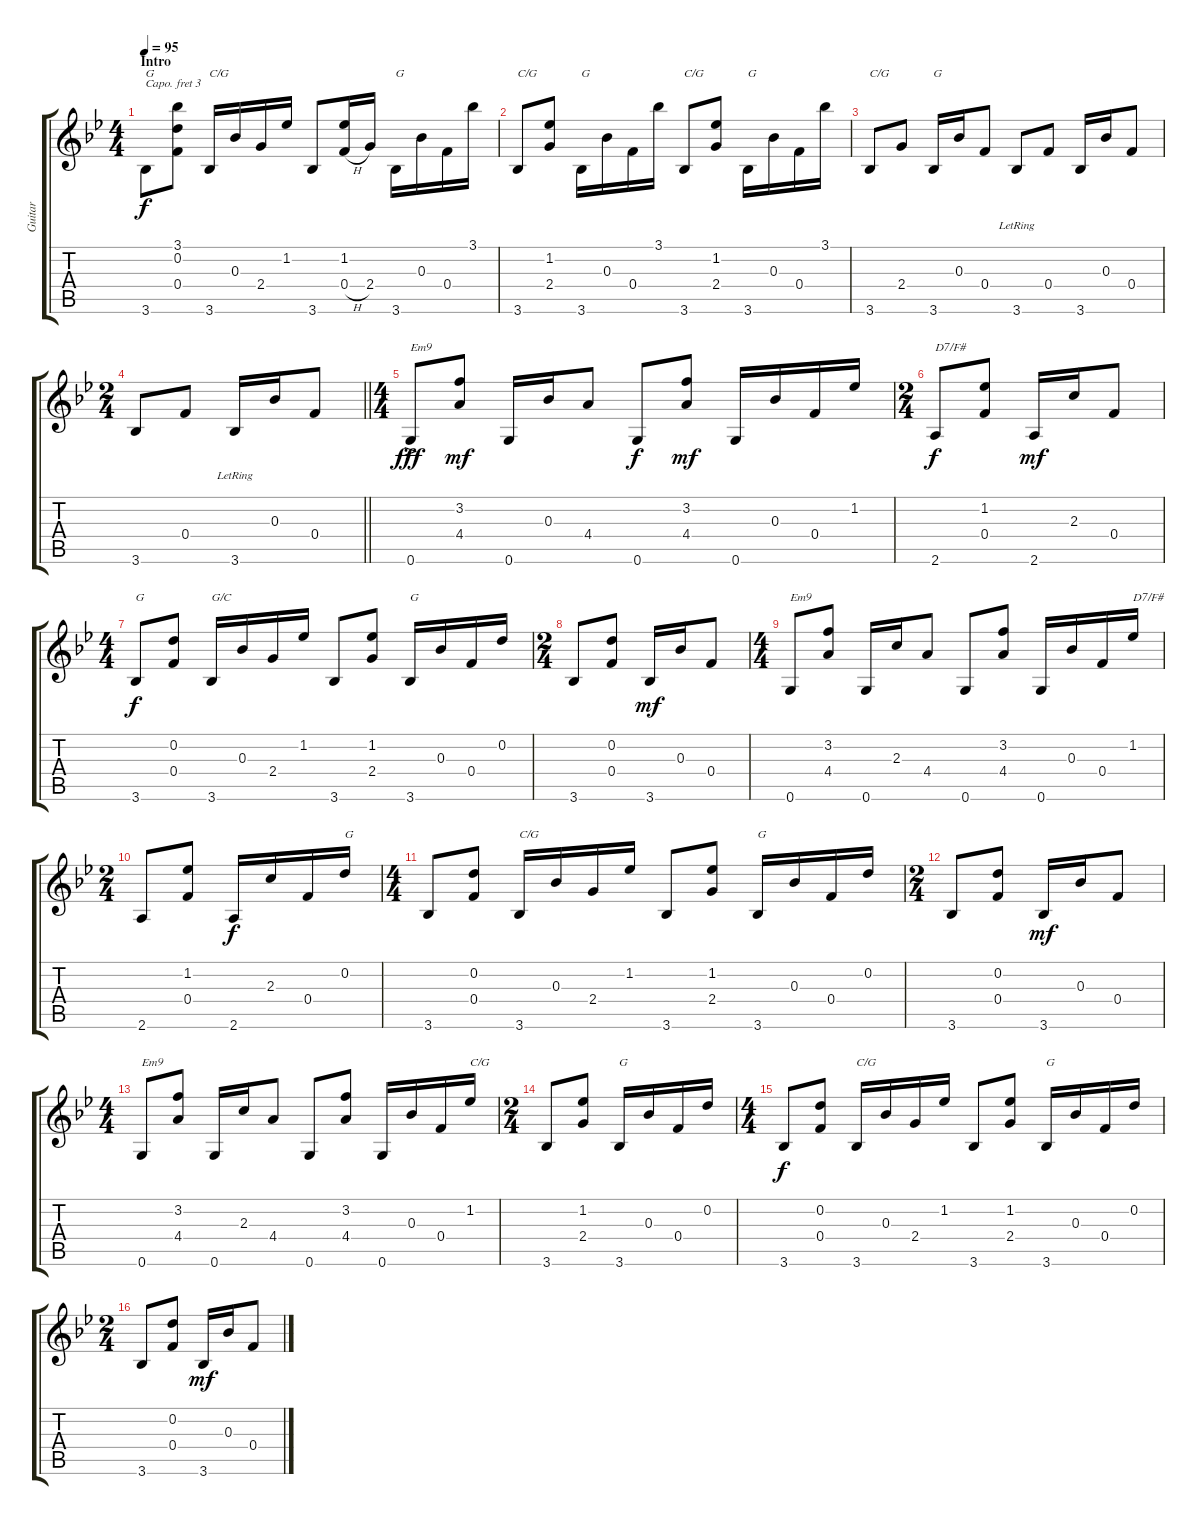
\track ("Guitar" "Guitar") {instrument acousticguitarsteel}
\staff {score tabs}
\capo 3
\tuning (E4 B3 G3 D3 A2 E2) {hide}
\ts (4 4)
\section ("" "Intro")
\tempo 95
\clef g2
\ks bb
3.6.8{txt "G" dy f instrument acousticguitarsteel} (3.1 0.2 0.4).8 3.6.16{txt "C/G"} 0.3.16 2.4.16 1.2.16 3.6.8 (1.2 0.4{h}).16 2.4.16 3.6.16{txt "G"} 0.3.16 0.4.16 3.1.16 |
3.6.8{txt "C/G"} (1.2 2.4).8 3.6.16{txt "G"} 0.3.16 0.4.16 3.1.16 3.6.8{txt "C/G"} (1.2 2.4).8 3.6.16{txt "G"} 0.3.16 0.4.16 3.1.16 |
3.6.8{txt "C/G"} 2.4.8 3.6.16{txt "G"} 0.3.16 0.4.8 3.6{lr}.8 0.4.8 3.6.16 0.3.16 0.4.8 |
\ts (2 4)
\barLineRight lightlight
3.6.8 0.4.8 3.6{lr}.16 0.3.16 0.4.8 |
\ts (4 4)
0.6{ac}.8{txt "Em9" dy fff} (3.2 4.4).8{dy mf} 0.6.16 0.3.16 4.4.8 0.6.8{dy f} (3.2 4.4).8{dy mf} 0.6.16 0.3.16 0.4.16 1.2.16 |
\ts (2 4)
2.6.8{txt "D7/F#" dy f} (1.2 0.4).8 2.6.16{dy mf} 2.3.16 0.4.8 |
\ts (4 4)
3.6.8{txt "G" dy f} (0.2 0.4).8 3.6.16{txt "G/C"} 0.3.16 2.4.16 1.2.16 3.6.8 (1.2 2.4).8 3.6.16{txt "G"} 0.3.16 0.4.16 0.2.16 |
\ts (2 4)
3.6.8 (0.2 0.4).8 3.6.16{dy mf} 0.3.16 0.4.8 |
\ts (4 4)
0.6.8{txt "Em9"} (3.2 4.4).8 0.6.16 2.3.16 4.4.8 0.6.8 (3.2 4.4).8 0.6.16 0.3.16 0.4.16 1.2.16{txt "D7/F#"} |
\ts (2 4)
2.6.8 (1.2 0.4).8 2.6.16{dy f} 2.3.16 0.4.16 0.2.16{txt "G"} |
\ts (4 4)
3.6.8 (0.2 0.4).8 3.6.16{txt "C/G"} 0.3.16 2.4.16 1.2.16 3.6.8 (1.2 2.4).8 3.6.16{txt "G"} 0.3.16 0.4.16 0.2.16 |
\ts (2 4)
3.6.8 (0.2 0.4).8 3.6.16{dy mf} 0.3.16 0.4.8 |
\ts (4 4)
0.6.8{txt "Em9"} (3.2 4.4).8 0.6.16 2.3.16 4.4.8 0.6.8 (3.2 4.4).8 0.6.16 0.3.16 0.4.16 1.2.16{txt "C/G"} |
\ts (2 4)
3.6.8 (1.2 2.4).8 3.6.16{txt "G"} 0.3.16 0.4.16 0.2.16 |
\ts (4 4)
3.6.8{dy f} (0.2 0.4).8 3.6.16{txt "C/G"} 0.3.16 2.4.16 1.2.16 3.6.8 (1.2 2.4).8 3.6.16{txt "G"} 0.3.16 0.4.16 0.2.16 |
\ts (2 4)
3.6.8 (0.2 0.4).8 3.6.16{dy mf} 0.3.16 0.4.8
